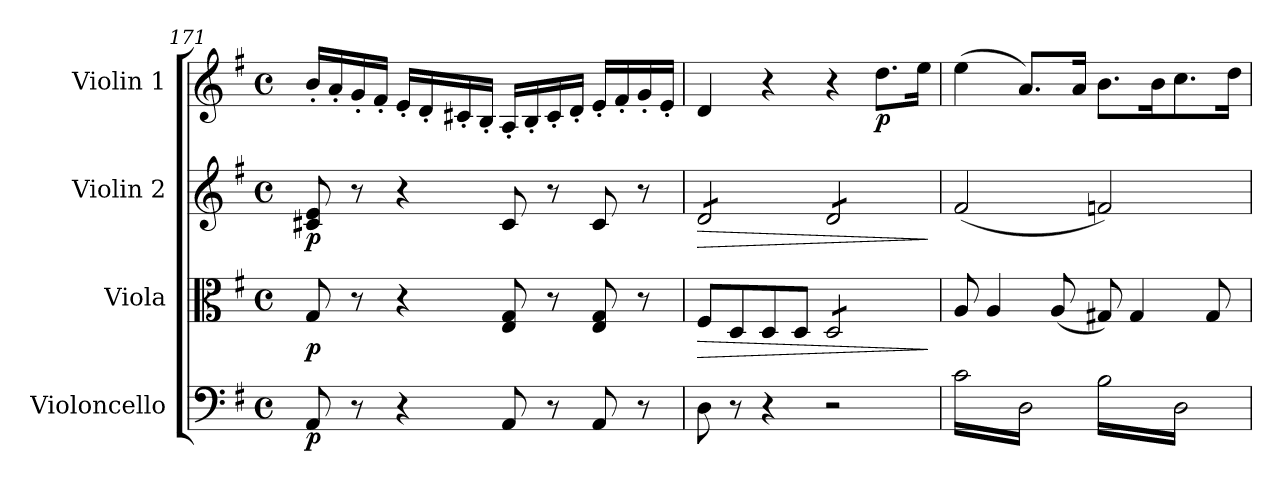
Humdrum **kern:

**kern	**dynam	**kern	**dynam	**kern	**dynam	**kern	**dynam
*part4	*part4	*part3	*part3	*part2	*part2	*part1	*part1
*staff4	*staff4	*staff3	*staff3	*staff2	*staff2	*staff1	*staff1
*I"Violoncello	*	*I"Viola	*	*I"Violin 2	*	*I"Violin 1	*
*I'Vc	*	*I'Vla	*	*I'Vln	*	*I'Vln	*
*clefF4	*	*clefC3	*	*clefG2	*	*clefG2	*
*k[f#]	*	*k[f#]	*	*k[f#]	*	*k[f#]	*
*M4/4	*	*M4/4	*	*M4/4	*	*M4/4	*
*met(c)	*	*met(c)	*	*met(c)	*	*met(c)	*
=171	=171	=171	=171	=171	=171	=171	=171
!	!LO:DY:b	!	!LO:DY:b	!	!LO:DY:b	!	!
8AA/	p	8G/	p	8c#X/ 8e/	p	16b'/LL	.
.	.	.	.	.	.	16a'/	.
8r	.	8r	.	8r	.	16g'/	.
.	.	.	.	.	.	16f#'/JJ	.
4r	.	4r	.	4r	.	16e'/LL	.
.	.	.	.	.	.	16d'/	.
.	.	.	.	.	.	16c#X'/	.
.	.	.	.	.	.	16B'/JJ	.
8AA/	.	8E/ 8G/	.	8c#/	.	16A'/LL	.
.	.	.	.	.	.	16B'/	.
8r	.	8r	.	8r	.	16c#'/	.
.	.	.	.	.	.	16d'/JJ	.
8AA/	.	8E/ 8G/	.	8c#/	.	16e'/LL	.
.	.	.	.	.	.	16f#'/	.
8r	.	8r	.	8r	.	16g'/	.
.	.	.	.	.	.	16e'/JJ	.
!!LO:LB:g=z
=172	=172	=172	=172	=172	=172	=172	=172
!	!	!	!LO:HP:b	!	!LO:HP:b	!	!
*	*	*	*	*tremolo	*	*	*
8D\	.	8F#/L	>	8d/L	>	4d/	.
8r	.	8D/	.	8d/	.	.	.
4r	.	8D/	.	8d/	.	4r	.
.	.	8D/J	.	8d/J	.	.	.
*	*	*tremolo	*	*	*	*	*
2r	.	8D/L	.	8d/L	.	4r	.
.	.	8D/	.	8d/	.	.	.
!	!	!	!	!	!	!	!LO:DY:b
.	.	8D/	.	8d/	.	8.dd\L	p
.	.	8D/J	.	8d/J	.	.	.
*	*	*	*	*Xtremolo	*	*	*
*	*	*Xtremolo	*	*	*	*	*
.	.	.	.	.	.	16ee\Jk	.
.	.	.	]	.	]	.	.
=173	=173	=173	=173	=173	=173	=173	=173
*tremolo	*	*	*	*	*	*	*
(16c\LL	.	8A/	.	(2f#/	.	(4ee\	.
16D\)	.	.	.	.	.	.	.
16c\	.	4A/	.	.	.	.	.
16D\)	.	.	.	.	.	.	.
16c\	.	.	.	.	.	8.a/L)	.
16D\)	.	.	.	.	.	.	.
16c\	.	(<8A/	.	.	.	.	.
16D\)JJ	.	.	.	.	.	16a/Jk	.
(16B\LL	.	8G#X/)	.	2fn/)	.	8.b\L	.
16D\)	.	.	.	.	.	.	.
16B\	.	4G#/	.	.	.	.	.
16D\)	.	.	.	.	.	16b\K	.
16B\	.	.	.	.	.	8.cc\	.
16D\)	.	.	.	.	.	.	.
16B\	.	8G#/	.	.	.	.	.
16D\)JJ	.	.	.	.	.	16dd\Jk	.
*Xtremolo	*	*	*	*	*	*	*
.	.	.	.	.	.	.	.
.	.	.	.	.	.	.	.
.	.	.	.	.	.	.	.
.	.	.	.	.	.	.	.
=	=	=	=	=	=	=	=
*-	*-	*-	*-	*-	*-	*-	*-
